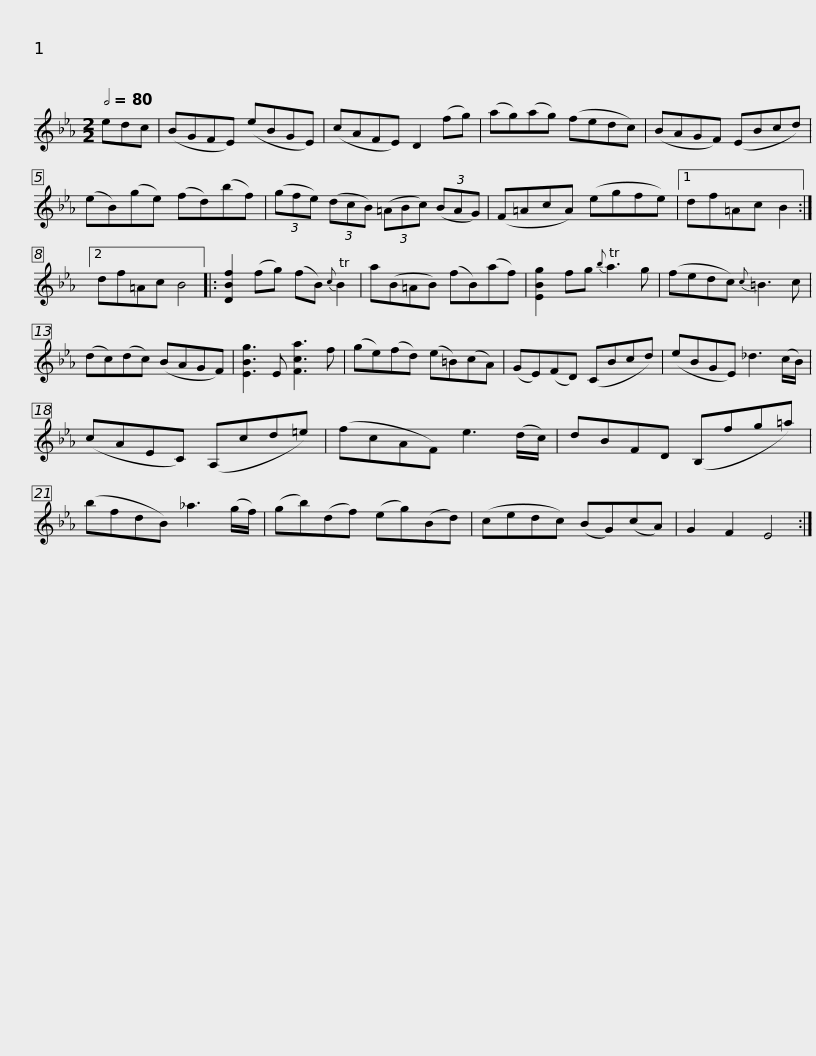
X:1
L:1/8
Q:1/2=80
M:2/2
I:linebreak $
K:Eb
V:1 treble
V:1
 edc | (BGFE) (eBGE) | (cAFE) D2 (fg) | (ag)(ag) (fedc) | (BAGF) (EBcd) | %5
 (eB)(ge) (fd)(bf) |$ (3(gfe) (3(dcB) (3(=ABc) (3(BAG) | (F=AcA) (egfe) |1 df=Ac B2 :|2 df=Ac B4 |: %10
 [DBf]2 (fg) (fB){c} TB2 |$ a(B=AB) (fB)(af) | [EBg]2 fg{b} Ta3 g | (fedc){c} =B3 c | (dc)(dc) (BAGF) | %15
 [EBg]3 E [Fca]3 f |$ (ge)(fd) (e=B)(cA) | (GE)(FD) (CBcd) | (eBGE) _d3 (c/B/) | (cAEC) (A,cd=e) | %20
 (fcAF) e3 (d/c/) |$ dBFD (B,fg=a) | (bfdB) _a3 (g/f/) | (gb)(df) (eg)(Bd) | (cedc) (BG)(cA) | %25
 G2 F2 E4 :| %26
